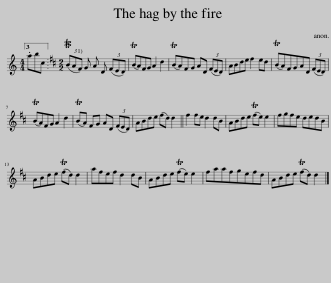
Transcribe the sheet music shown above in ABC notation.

X:1
L:1/8
M:4/4
I:linebreak $
K:C
V:1 treble
V:1
 .abc ||[K:D][M:2/2] (3(TBAF) G A D (3(FED) | (TBA)FG A2 d2 | (TBA)FG AD (3(FED) | ABde f2 ed | %5
 (TBA)FGAD (3(FED) |$ (TBA)FG A2 d2 | (TBA) FG AD (3(FED) | ABde (fd) d2 || f2 fe d2 dB | %10
 ABde (Tfe) e2 | fgfe dedB |$ ABde (Tfd) d2 | afef d2 dB | ABde (Tfe) e2 | %15
 faafgefd | ABde (Tfd) d2 |] %17
